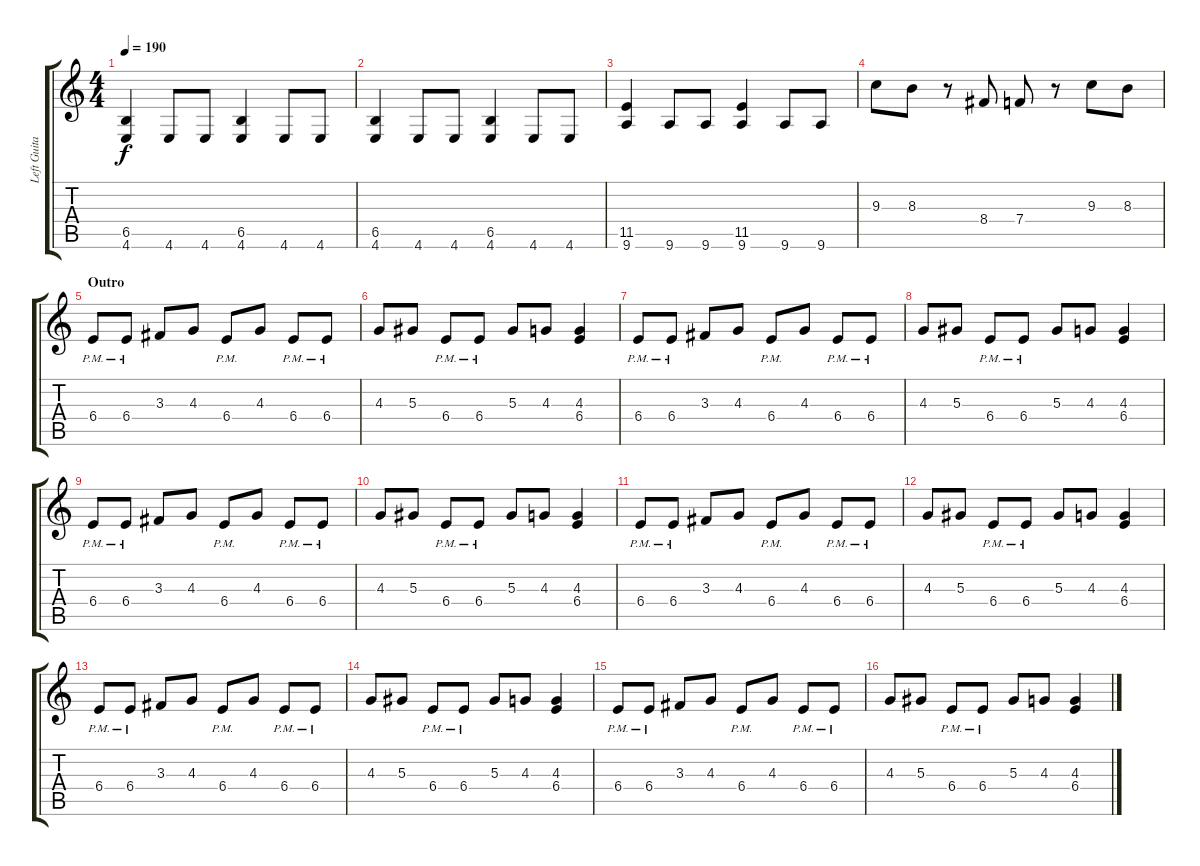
\track ("Left Guitar" "Left Guita") {instrument distortionguitar}
\staff {score tabs}
\tuning (C4 G3 Eb3 Bb2 F2 C2) {hide}
\ts (4 4)
\tempo 190
\clef g2
\ks c
(6.5 4.6).4{dy f} 4.6.8 4.6.8 (6.5 4.6).4 4.6.8 4.6.8 |
(6.5 4.6).4 4.6.8 4.6.8 (6.5 4.6).4 4.6.8 4.6.8 |
(11.5 9.6).4 9.6.8 9.6.8 (11.5 9.6).4 9.6.8 9.6.8 |
9.3.8 8.3.8 r.8 8.4.8 7.4.8 r.8 9.3.8 8.3.8 |
\section ("" "Outro")
6.4{pm}.8 6.4{pm}.8 3.3.8 4.3.8 6.4{pm}.8 4.3.8 6.4{pm}.8 6.4{pm}.8 |
4.3.8 5.3.8 6.4{pm}.8 6.4{pm}.8 5.3.8 4.3.8 (4.3 6.4).4 |
6.4{pm}.8 6.4{pm}.8 3.3.8 4.3.8 6.4{pm}.8 4.3.8 6.4{pm}.8 6.4{pm}.8 |
4.3.8 5.3.8 6.4{pm}.8 6.4{pm}.8 5.3.8 4.3.8 (4.3 6.4).4 |
6.4{pm}.8 6.4{pm}.8 3.3.8 4.3.8 6.4{pm}.8 4.3.8 6.4{pm}.8 6.4{pm}.8 |
4.3.8 5.3.8 6.4{pm}.8 6.4{pm}.8 5.3.8 4.3.8 (4.3 6.4).4 |
6.4{pm}.8 6.4{pm}.8 3.3.8 4.3.8 6.4{pm}.8 4.3.8 6.4{pm}.8 6.4{pm}.8 |
4.3.8 5.3.8 6.4{pm}.8 6.4{pm}.8 5.3.8 4.3.8 (4.3 6.4).4 |
6.4{pm}.8 6.4{pm}.8 3.3.8 4.3.8 6.4{pm}.8 4.3.8 6.4{pm}.8 6.4{pm}.8 |
4.3.8 5.3.8 6.4{pm}.8 6.4{pm}.8 5.3.8 4.3.8 (4.3 6.4).4 |
6.4{pm}.8 6.4{pm}.8 3.3.8 4.3.8 6.4{pm}.8 4.3.8 6.4{pm}.8 6.4{pm}.8 |
4.3.8 5.3.8 6.4{pm}.8 6.4{pm}.8 5.3.8 4.3.8 (4.3 6.4).4
